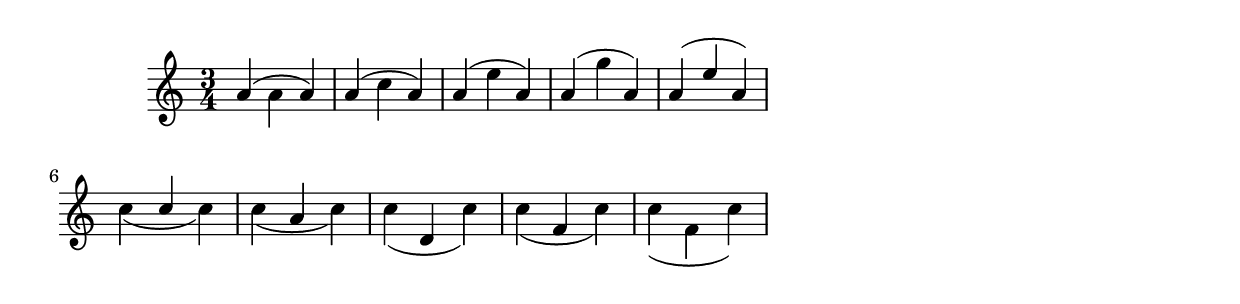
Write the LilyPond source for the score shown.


\version "2.10.0"
\header{
  texidoc="
Slurs should look nice and symmetric.  The curvature may increase
only to avoid noteheads, and as little as possible.  Slurs never
run through noteheads or stems.
"
}

\layout{
  line-width = 120.\mm
}

\relative c''{
  \time 3/4
  \slurUp
  \stemNeutral a ( \stemDown a \stemNeutral  a) a( c  a) a( e'  a,) a( g'  a,)
  \stemUp a( e'  a,)
  \break
  \slurDown
  \stemNeutral c ( \stemUp c \stemNeutral  c) c ( a  c) c( d,  c') c( f,  c')
  \stemDown c( f,  c')
}
